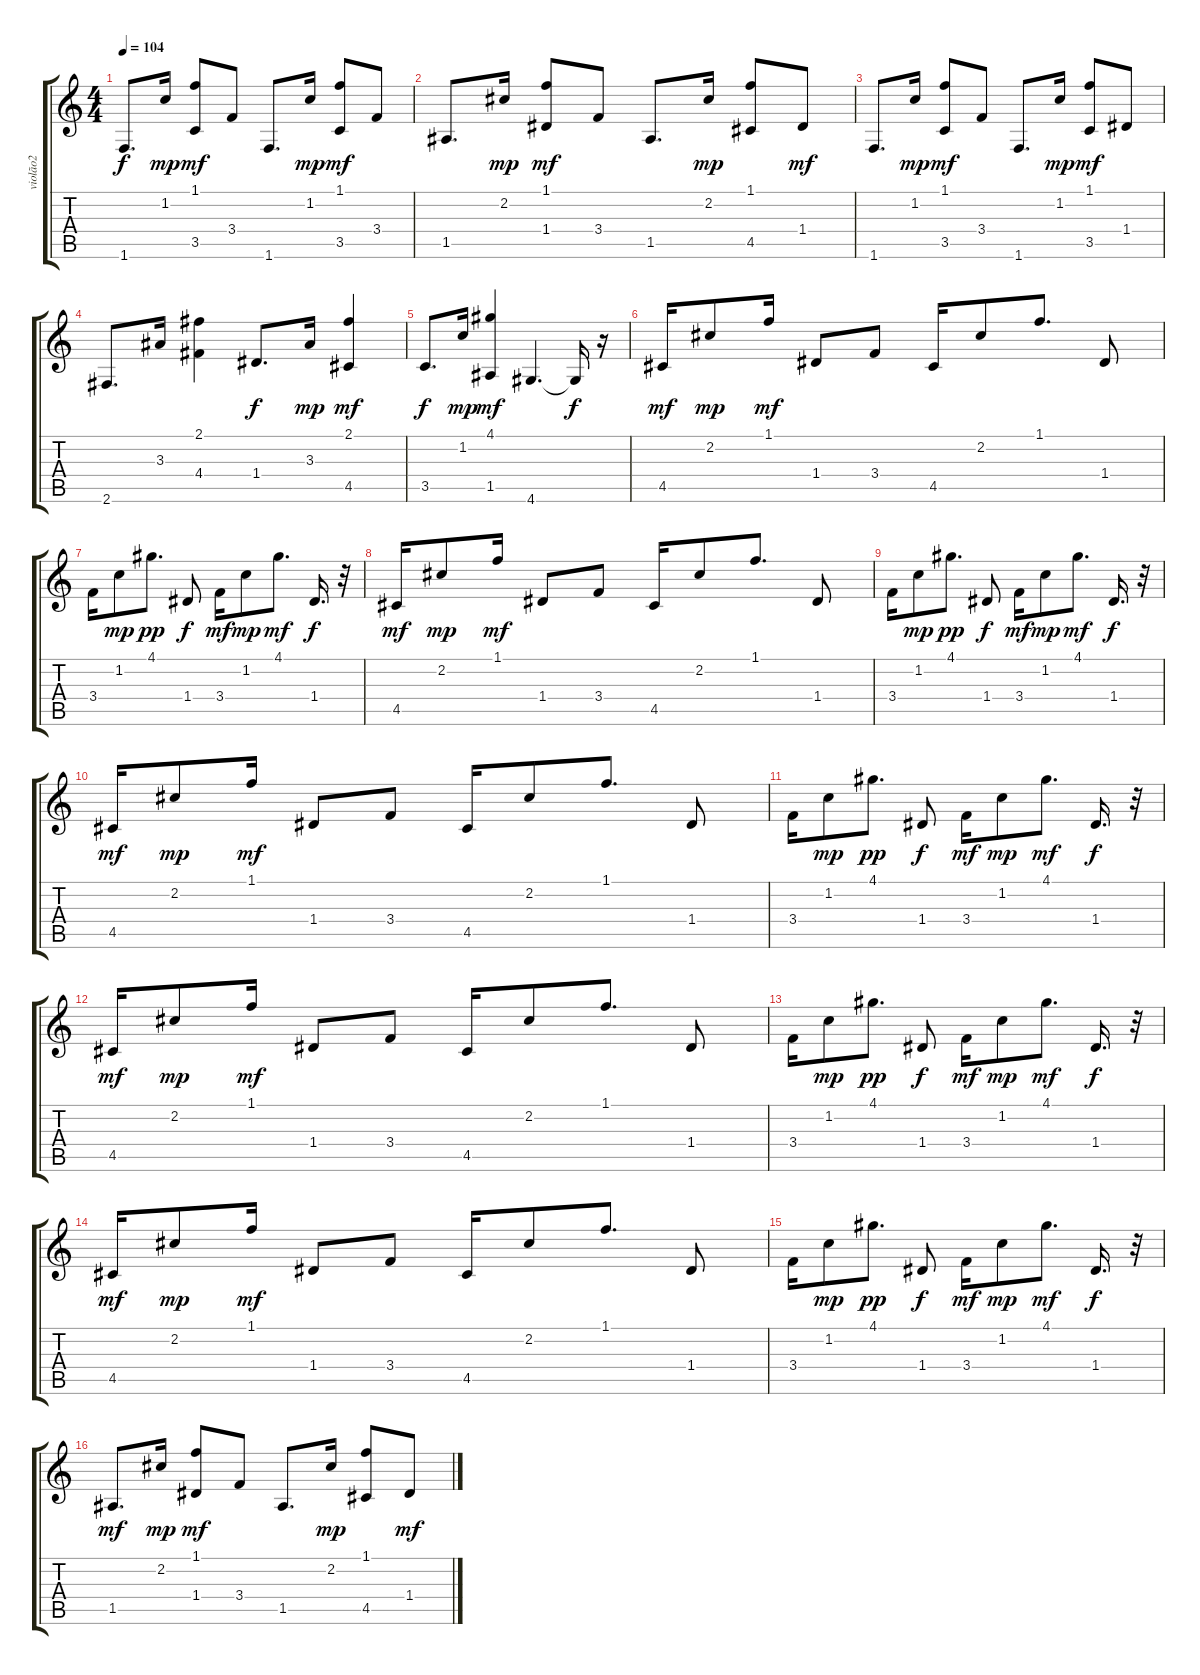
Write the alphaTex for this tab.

\track ("violão2" "violão2") {instrument acousticguitarsteel}
\staff {score tabs}
\tuning (E4 B3 G3 D3 A2 E2) {hide}
\ts (4 4)
\tempo 104
\clef g2
\ks c
1.6.8{d dy f} 1.2.16{dy mp} (1.1 3.5).8{dy mf} 3.4.8 1.6.8{d} 1.2.16{dy mp} (1.1 3.5).8{dy mf} 3.4.8 |
1.5.8{d} 2.2.16{dy mp} (1.1 1.4).8{dy mf} 3.4.8 1.5.8{d} 2.2.16{dy mp} (1.1 4.5).8 1.4.8{dy mf} |
1.6.8{d} 1.2.16{dy mp} (1.1 3.5).8{dy mf} 3.4.8 1.6.8{d} 1.2.16{dy mp} (1.1 3.5).8{dy mf} 1.4.8 |
2.6.8{d} 3.3.16 (2.1 4.4).4 1.4.8{d dy f} 3.3.16{dy mp} (2.1 4.5).4{dy mf} |
3.5.8{d dy f} 1.2.16{dy mp} (4.1 1.5).4{dy mf} 4.6.4{d} 4.6{t}.16{dy f} r.16 |
4.5.16{dy mf} 2.2.8{dy mp} 1.1.16{dy mf} 1.4.8 3.4.8 4.5.16 2.2.8 1.1.8{d} 1.4.8 |
3.4.16 1.2.8{dy mp} 4.1.8{d dy pp} 1.4.8{dy f} 3.4.16{dy mf} 1.2.8{dy mp} 4.1.8{d dy mf} 1.4.16{d dy f} r.32 |
4.5.16{dy mf} 2.2.8{dy mp} 1.1.16{dy mf} 1.4.8 3.4.8 4.5.16 2.2.8 1.1.8{d} 1.4.8 |
3.4.16 1.2.8{dy mp} 4.1.8{d dy pp} 1.4.8{dy f} 3.4.16{dy mf} 1.2.8{dy mp} 4.1.8{d dy mf} 1.4.16{d dy f} r.32 |
4.5.16{dy mf} 2.2.8{dy mp} 1.1.16{dy mf} 1.4.8 3.4.8 4.5.16 2.2.8 1.1.8{d} 1.4.8 |
3.4.16 1.2.8{dy mp} 4.1.8{d dy pp} 1.4.8{dy f} 3.4.16{dy mf} 1.2.8{dy mp} 4.1.8{d dy mf} 1.4.16{d dy f} r.32 |
4.5.16{dy mf} 2.2.8{dy mp} 1.1.16{dy mf} 1.4.8 3.4.8 4.5.16 2.2.8 1.1.8{d} 1.4.8 |
3.4.16 1.2.8{dy mp} 4.1.8{d dy pp} 1.4.8{dy f} 3.4.16{dy mf} 1.2.8{dy mp} 4.1.8{d dy mf} 1.4.16{d dy f} r.32 |
4.5.16{dy mf} 2.2.8{dy mp} 1.1.16{dy mf} 1.4.8 3.4.8 4.5.16 2.2.8 1.1.8{d} 1.4.8 |
3.4.16 1.2.8{dy mp} 4.1.8{d dy pp} 1.4.8{dy f} 3.4.16{dy mf} 1.2.8{dy mp} 4.1.8{d dy mf} 1.4.16{d dy f} r.32 |
1.5.8{d dy mf} 2.2.16{dy mp} (1.1 1.4).8{dy mf} 3.4.8 1.5.8{d} 2.2.16{dy mp} (1.1 4.5).8 1.4.8{dy mf}
